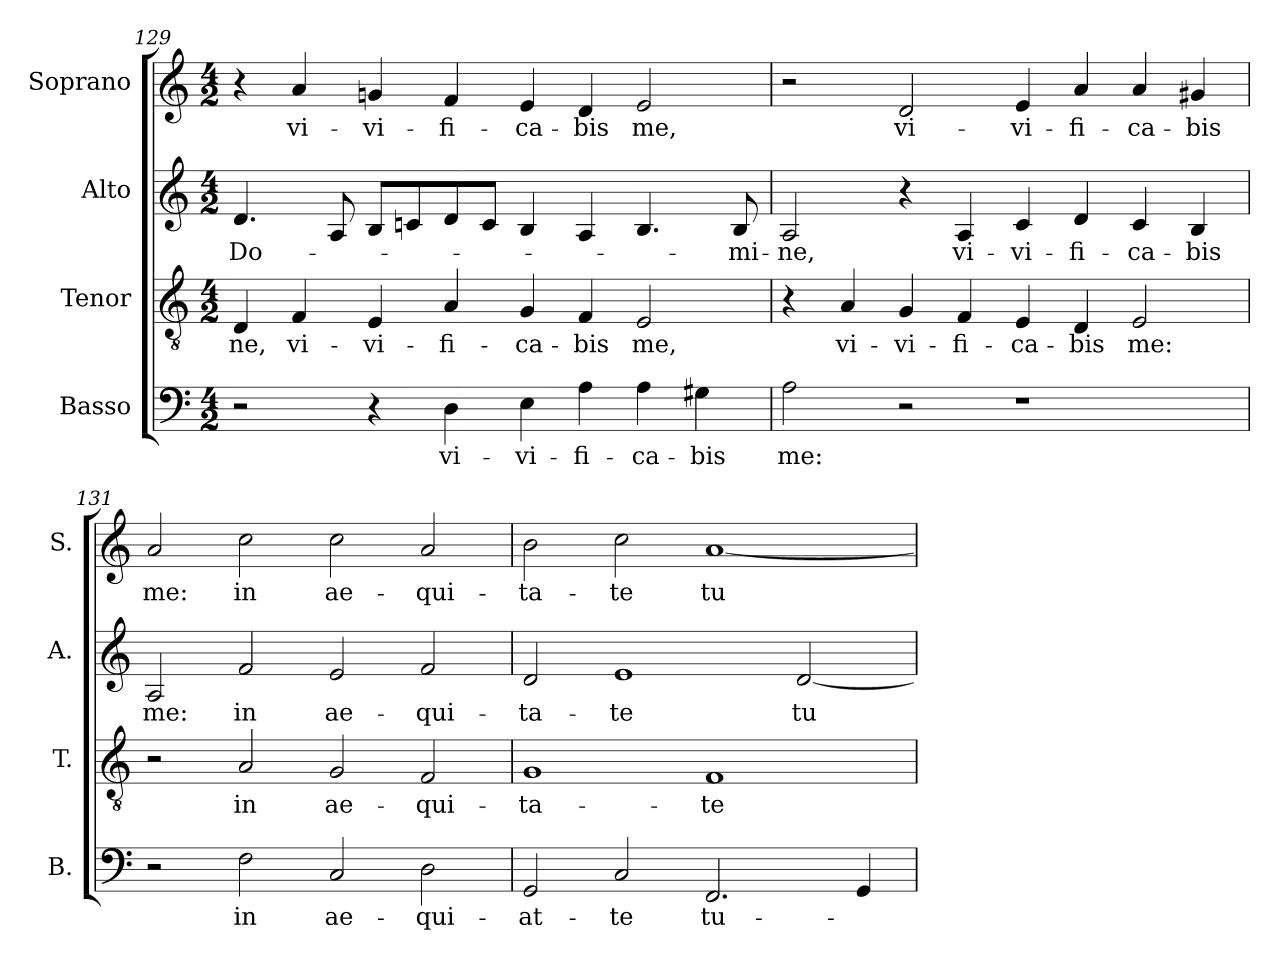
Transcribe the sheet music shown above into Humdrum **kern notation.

**kern	**text	**kern	**text	**kern	**text	**kern	**text
*part4	*part4	*part3	*part3	*part2	*part2	*part1	*part1
*staff4	*staff4	*staff3	*staff3	*staff2	*staff2	*staff1	*staff1
*I"Basso	*	*I"Tenor	*	*I"Alto	*	*I"Soprano	*
*I'B.	*	*I'T.	*	*I'A.	*	*I'S.	*
!!LO:LB:g=z
*clefF4	*	*clefGv2	*	*clefG2	*	*clefG2	*
*	*	*ITrd7c12	*	*	*	*	*
*k[]	*	*k[]	*	*k[]	*	*k[]	*
*C:	*	*C:	*	*C:	*	*C:	*
*M4/2	*	*M4/2	*	*M4/2	*	*M4/2	*
=129	=129	=129	=129	=129	=129	=129	=129
!	!	!	!LO:LY:b:color=#000000	!	!	!	!
!	!	!	!	!	!LO:LY:b:color=#000000	!	!
2r	.	4DDi/	-ne,	4.di/	Do-	4r	.
!	!	!	!LO:LY:b:color=#000000	!	!	!	!
!	!	!	!	!	!	!	!LO:LY:b:color=#000000
.	.	4FFi/	vi-	.	.	4ai/	vi-
.	.	.	.	8Ai/	.	.	.
!	!	!	!LO:LY:b:color=#000000	!	!	!	!
!	!	!	!	!	!	!	!LO:LY:b:color=#000000
4r	.	4EEi/	-vi-	8Bi/L	.	4gni/	-vi-
.	.	.	.	8cni/	.	.	.
!	!LO:LY:b:color=#000000	!	!	!	!	!	!
!	!	!	!LO:LY:b:color=#000000	!	!	!	!
!	!	!	!	!	!	!	!LO:LY:b:color=#000000
4Di\	vi-	4AAi/	-fi-	8di/	.	4fi/	-fi-
.	.	.	.	8ci/J	.	.	.
!	!LO:LY:b:color=#000000	!	!	!	!	!	!
!	!	!	!LO:LY:b:color=#000000	!	!	!	!
!	!	!	!	!	!	!	!LO:LY:b:color=#000000
4Ei\	-vi-	4GGi/	-ca-	4Bi/	.	4ei/	-ca-
!	!LO:LY:b:color=#000000	!	!	!	!	!	!
!	!	!	!LO:LY:b:color=#000000	!	!	!	!
!	!	!	!	!	!	!	!LO:LY:b:color=#000000
4Ai\	-fi-	4FFi/	-bis	4Ai/	.	4di/	-bis
!	!LO:LY:b:color=#000000	!	!	!	!	!	!
!	!	!	!LO:LY:b:color=#000000	!	!	!	!
!	!	!	!	!	!	!	!LO:LY:b:color=#000000
4Ai\	-ca-	2EEi/	me,	4.Bi/	.	2ei/	me,
!	!LO:LY:b:color=#000000	!	!	!	!	!	!
4G#Xi\	-bis	.	.	.	.	.	.
!	!	!	!	!	!LO:LY:b:color=#000000	!	!
.	.	.	.	8Bi/	-mi-	.	.
=130	=130	=130	=130	=130	=130	=130	=130
!	!LO:LY:b:color=#000000	!	!	!	!	!	!
!	!	!	!	!	!LO:LY:b:color=#000000	!	!
2Ai\	me:	4r	.	2Ai/	-ne,	2r	.
!	!	!	!LO:LY:b:color=#000000	!	!	!	!
.	.	4AAi/	vi-	.	.	.	.
!	!	!	!LO:LY:b:color=#000000	!	!	!	!
!	!	!	!	!	!	!	!LO:LY:b:color=#000000
2r	.	4GGi/	-vi-	4r	.	2di/	vi-
!	!	!	!LO:LY:b:color=#000000	!	!	!	!
!	!	!	!	!	!LO:LY:b:color=#000000	!	!
.	.	4FFi/	-fi-	4Ai/	vi-	.	.
!	!	!	!LO:LY:b:color=#000000	!	!	!	!
!	!	!	!	!	!LO:LY:b:color=#000000	!	!
!	!	!	!	!	!	!	!LO:LY:b:color=#000000
1r	.	4EEi/	-ca-	4ci/	-vi-	4ei/	-vi-
!	!	!	!LO:LY:b:color=#000000	!	!	!	!
!	!	!	!	!	!LO:LY:b:color=#000000	!	!
!	!	!	!	!	!	!	!LO:LY:b:color=#000000
.	.	4DDi/	-bis	4di/	-fi-	4ai/	-fi-
!	!	!	!LO:LY:b:color=#000000	!	!	!	!
!	!	!	!	!	!LO:LY:b:color=#000000	!	!
!	!	!	!	!	!	!	!LO:LY:b:color=#000000
.	.	2EEi/	me:	4ci/	-ca-	4ai/	-ca-
!	!	!	!	!	!LO:LY:b:color=#000000	!	!
!	!	!	!	!	!	!	!LO:LY:b:color=#000000
.	.	.	.	4Bi/	-bis	4g#Xi/	-bis
=131	=131	=131	=131	=131	=131	=131	=131
!	!	!	!	!	!LO:LY:b:color=#000000	!	!
!	!	!	!	!	!	!	!LO:LY:b:color=#000000
2r	.	2r	.	2Ai/	me:	2ai/	me:
!	!LO:LY:b:color=#000000	!	!	!	!	!	!
!	!	!	!LO:LY:b:color=#000000	!	!	!	!
!	!	!	!	!	!LO:LY:b:color=#000000	!	!
!	!	!	!	!	!	!	!LO:LY:b:color=#000000
2Fi\	in	2AAi/	in	2fi/	in	2cci\	in
!	!LO:LY:b:color=#000000	!	!	!	!	!	!
!	!	!	!LO:LY:b:color=#000000	!	!	!	!
!	!	!	!	!	!LO:LY:b:color=#000000	!	!
!	!	!	!	!	!	!	!LO:LY:b:color=#000000
2Ci/	ae-	2GGi/	ae-	2ei/	ae-	2cci\	ae-
!	!LO:LY:b:color=#000000	!	!	!	!	!	!
!	!	!	!LO:LY:b:color=#000000	!	!	!	!
!	!	!	!	!	!LO:LY:b:color=#000000	!	!
!	!	!	!	!	!	!	!LO:LY:b:color=#000000
2Di\	-qui-	2FFi/	-qui-	2fi/	-qui-	2ai/	-qui-
=132	=132	=132	=132	=132	=132	=132	=132
!	!LO:LY:b:color=#000000	!	!	!	!	!	!
!	!	!	!LO:LY:b:color=#000000	!	!	!	!
!	!	!	!	!	!LO:LY:b:color=#000000	!	!
!	!	!	!	!	!	!	!LO:LY:b:color=#000000
2GGi/	-at-	1GGi	-ta-	2di/	-ta-	2bi\	-ta-
!	!LO:LY:b:color=#000000	!	!	!	!	!	!
!	!	!	!	!	!LO:LY:b:color=#000000	!	!
!	!	!	!	!	!	!	!LO:LY:b:color=#000000
2Ci/	-te	.	.	1ei	-te	2cci\	-te
!	!LO:LY:b:color=#000000	!	!	!	!	!	!
!	!	!	!LO:LY:b:color=#000000	!	!	!	!
!	!	!	!	!	!	!	!LO:LY:b:color=#000000
2.FFi/	tu-	1FFi	-te	.	.	[1ai	tu-
!	!	!	!	!	!LO:LY:b:color=#000000	!	!
.	.	.	.	[2di/	tu-	.	.
4GGi/	.	.	.	.	.	.	.
=	=	=	=	=	=	=	=
*-	*-	*-	*-	*-	*-	*-	*-
